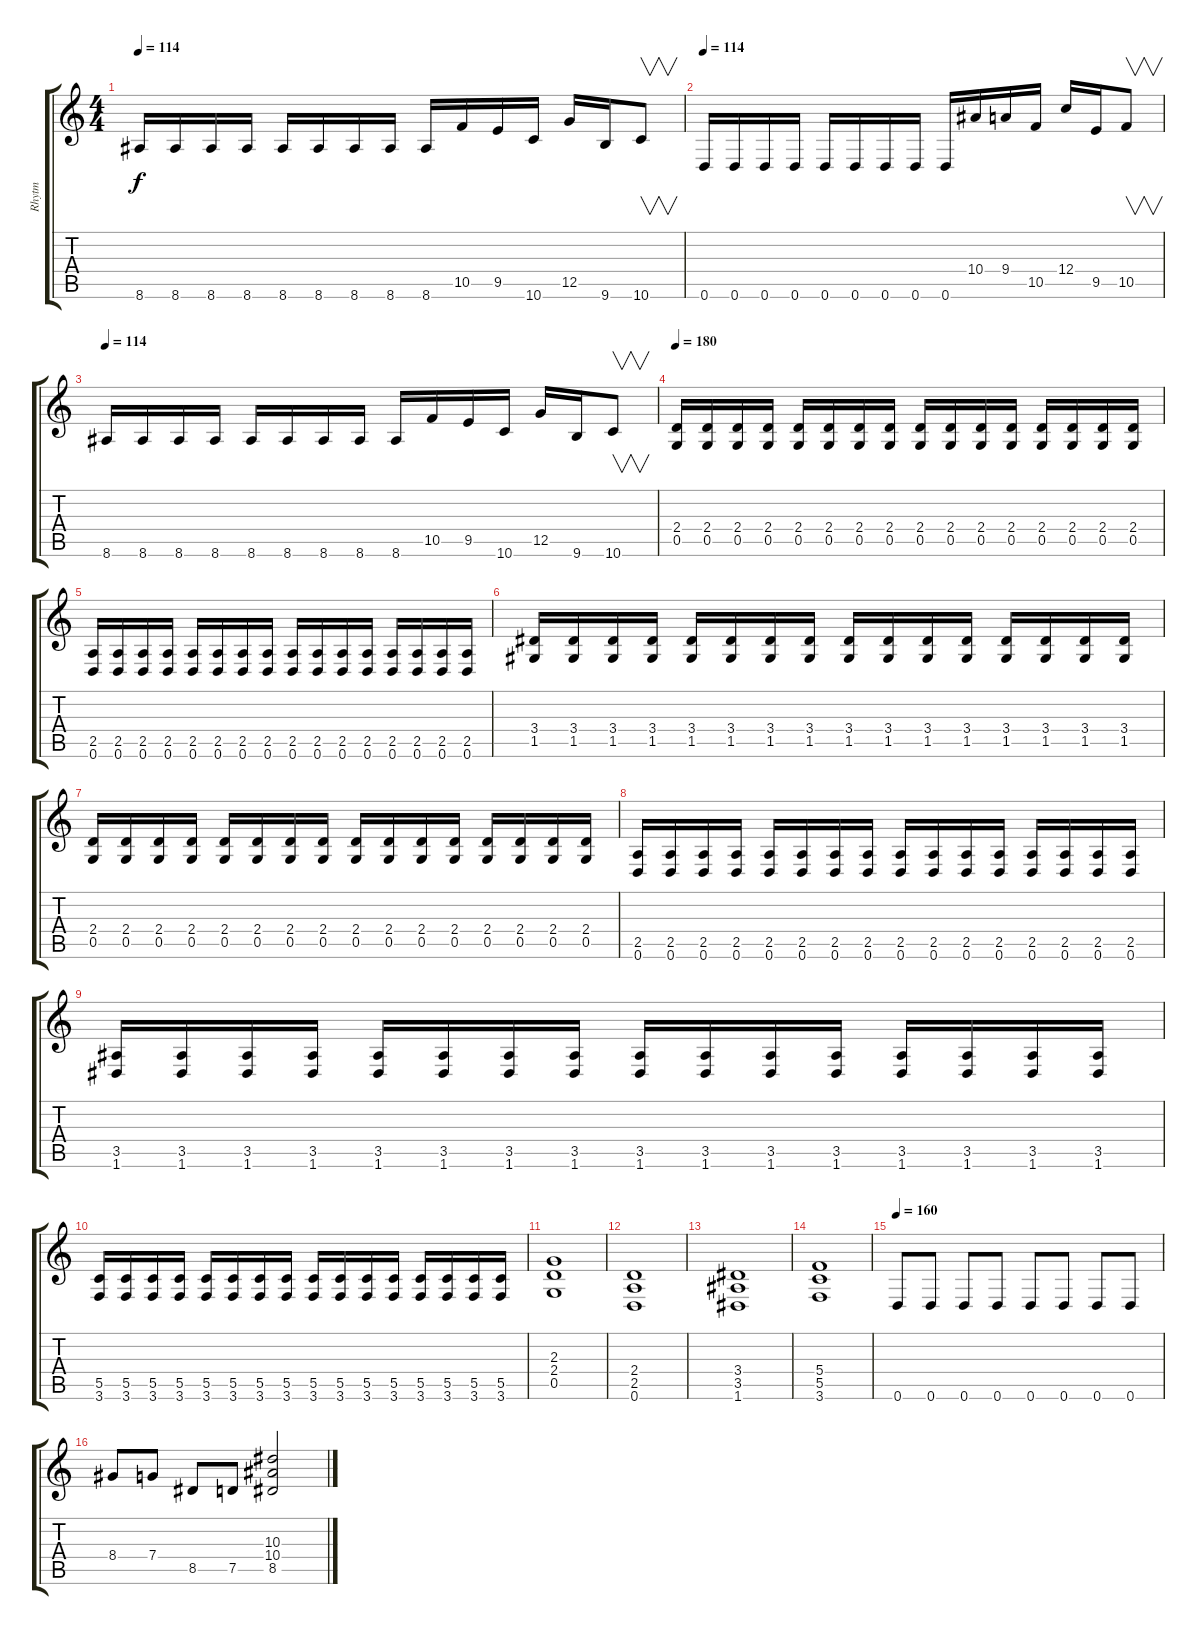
\track ("Rhytm" "Rhytm") {instrument distortionguitar}
\staff {score tabs}
\tuning (D4 A3 F3 C3 G2 D2) {hide}
\ts (4 4)
\tempo 114
\clef g2
\ks c
8.6.16{dy f} 8.6.16 8.6.16 8.6.16 8.6.16 8.6.16 8.6.16 8.6.16 8.6.16 10.5.16 9.5.16 10.6.16 12.5.16 9.6.16 10.6.8{v} |
\tempo 114
0.6.16 0.6.16 0.6.16 0.6.16 0.6.16 0.6.16 0.6.16 0.6.16 0.6.16 10.4.16 9.4.16 10.5.16 12.4.16 9.5.16 10.5.8{v} |
\tempo 114
8.6.16 8.6.16 8.6.16 8.6.16 8.6.16 8.6.16 8.6.16 8.6.16 8.6.16 10.5.16 9.5.16 10.6.16 12.5.16 9.6.16 10.6.8{v} |
\tempo 180
(2.4 0.5).16 (2.4 0.5).16 (2.4 0.5).16 (2.4 0.5).16 (2.4 0.5).16 (2.4 0.5).16 (2.4 0.5).16 (2.4 0.5).16 (2.4 0.5).16 (2.4 0.5).16 (2.4 0.5).16 (2.4 0.5).16 (2.4 0.5).16 (2.4 0.5).16 (2.4 0.5).16 (2.4 0.5).16 |
(2.5 0.6).16 (2.5 0.6).16 (2.5 0.6).16 (2.5 0.6).16 (2.5 0.6).16 (2.5 0.6).16 (2.5 0.6).16 (2.5 0.6).16 (2.5 0.6).16 (2.5 0.6).16 (2.5 0.6).16 (2.5 0.6).16 (2.5 0.6).16 (2.5 0.6).16 (2.5 0.6).16 (2.5 0.6).16 |
(3.4 1.5).16 (3.4 1.5).16 (3.4 1.5).16 (3.4 1.5).16 (3.4 1.5).16 (3.4 1.5).16 (3.4 1.5).16 (3.4 1.5).16 (3.4 1.5).16 (3.4 1.5).16 (3.4 1.5).16 (3.4 1.5).16 (3.4 1.5).16 (3.4 1.5).16 (3.4 1.5).16 (3.4 1.5).16 |
(2.4 0.5).16 (2.4 0.5).16 (2.4 0.5).16 (2.4 0.5).16 (2.4 0.5).16 (2.4 0.5).16 (2.4 0.5).16 (2.4 0.5).16 (2.4 0.5).16 (2.4 0.5).16 (2.4 0.5).16 (2.4 0.5).16 (2.4 0.5).16 (2.4 0.5).16 (2.4 0.5).16 (2.4 0.5).16 |
(2.5 0.6).16 (2.5 0.6).16 (2.5 0.6).16 (2.5 0.6).16 (2.5 0.6).16 (2.5 0.6).16 (2.5 0.6).16 (2.5 0.6).16 (2.5 0.6).16 (2.5 0.6).16 (2.5 0.6).16 (2.5 0.6).16 (2.5 0.6).16 (2.5 0.6).16 (2.5 0.6).16 (2.5 0.6).16 |
(3.5 1.6).16 (3.5 1.6).16 (3.5 1.6).16 (3.5 1.6).16 (3.5 1.6).16 (3.5 1.6).16 (3.5 1.6).16 (3.5 1.6).16 (3.5 1.6).16 (3.5 1.6).16 (3.5 1.6).16 (3.5 1.6).16 (3.5 1.6).16 (3.5 1.6).16 (3.5 1.6).16 (3.5 1.6).16 |
(5.5 3.6).16 (5.5 3.6).16 (5.5 3.6).16 (5.5 3.6).16 (5.5 3.6).16 (5.5 3.6).16 (5.5 3.6).16 (5.5 3.6).16 (5.5 3.6).16 (5.5 3.6).16 (5.5 3.6).16 (5.5 3.6).16 (5.5 3.6).16 (5.5 3.6).16 (5.5 3.6).16 (5.5 3.6).16 |
(2.3 2.4 0.5).1 |
(2.4 2.5 0.6).1 |
(3.4 3.5 1.6).1 |
(5.4 5.5 3.6).1 |
\tempo 160
0.6.8 0.6.8 0.6.8 0.6.8 0.6.8 0.6.8 0.6.8 0.6.8 |
8.4.8 7.4.8 8.5.8 7.5.8 (10.3 10.4 8.5).2
